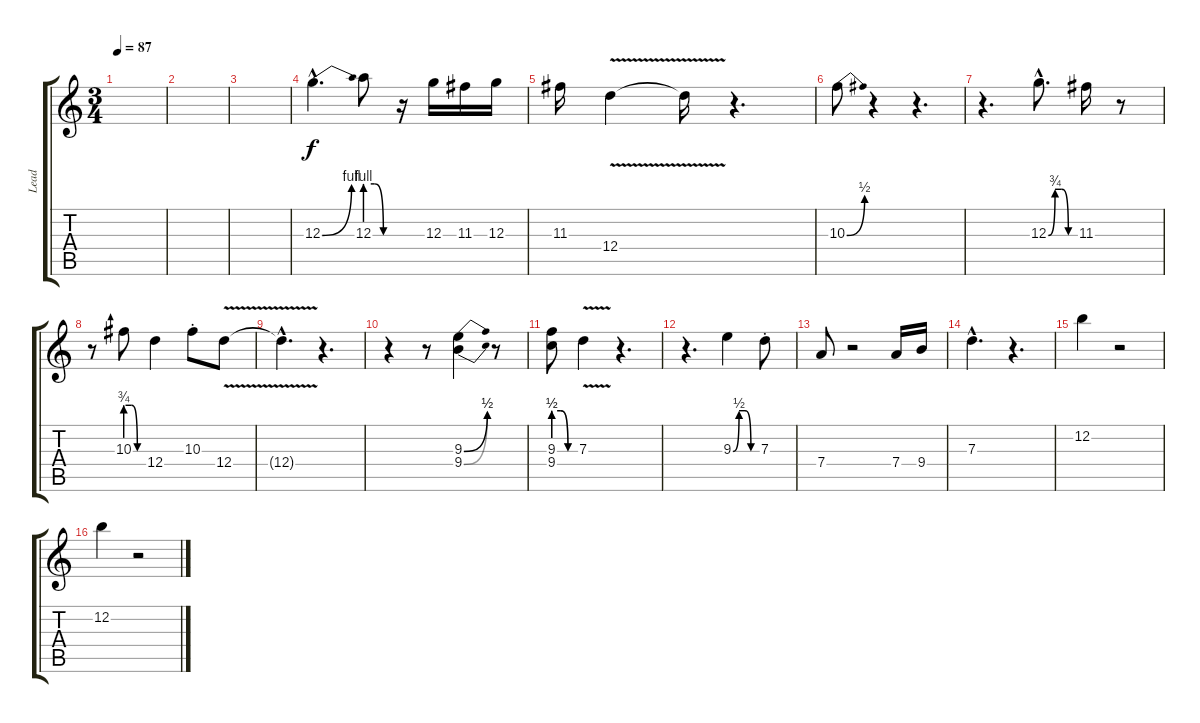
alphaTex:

\track ("Lead" "Lead") {instrument overdrivenguitar}
\staff {score tabs}
\tuning (E4 B3 G3 D3 A2 E2) {hide}
\ts (3 4)
\tempo 87
\clef g2
\ks c
|
|
|
12.3{be (bend 0 0 60 4) hac}.4{d} 12.3{be (custom 0 4 20 4 40 0 60 0)}.8 r.16 12.3.16 11.3.16 12.3.16 |
11.3.16 12.4{v}.4 12.4{t}.16 r.4{d} |
10.3{be (bend 0 0 60 2)}.8 r.4 r.4{d} |
r.4{d} 12.3{be (custom 0 0 15 3 30 3 45 0 60 0) hac}.8{d} 11.3.16 r.8 |
r.8 10.3{be (custom 0 3 20 3 40 0 60 0)}.8 12.4.4 10.3{st}.8 12.4{v}.8 |
12.4{hac t}.4{d} r.4{d} |
r.4 r.8 (9.3{be (bend 0 0 60 2)} 9.4{be (bend 0 0 60 2)}).4 r.8 |
(9.3{be (custom 0 2 20 2 40 0 60 0)} 9.4{be (custom 0 2 20 2 40 0 60 0)}).8 7.3{v}.4 r.4{d} |
r.4{d} 9.3{be (custom 0 0 15 2 30 2 45 0 60 0)}.4 7.3{st}.8 |
7.4.8 r.2 7.4.16 9.4.16 |
7.3{hac}.4{d} r.4{d} |
12.2.4 r.2 |
12.2.4 r.2
